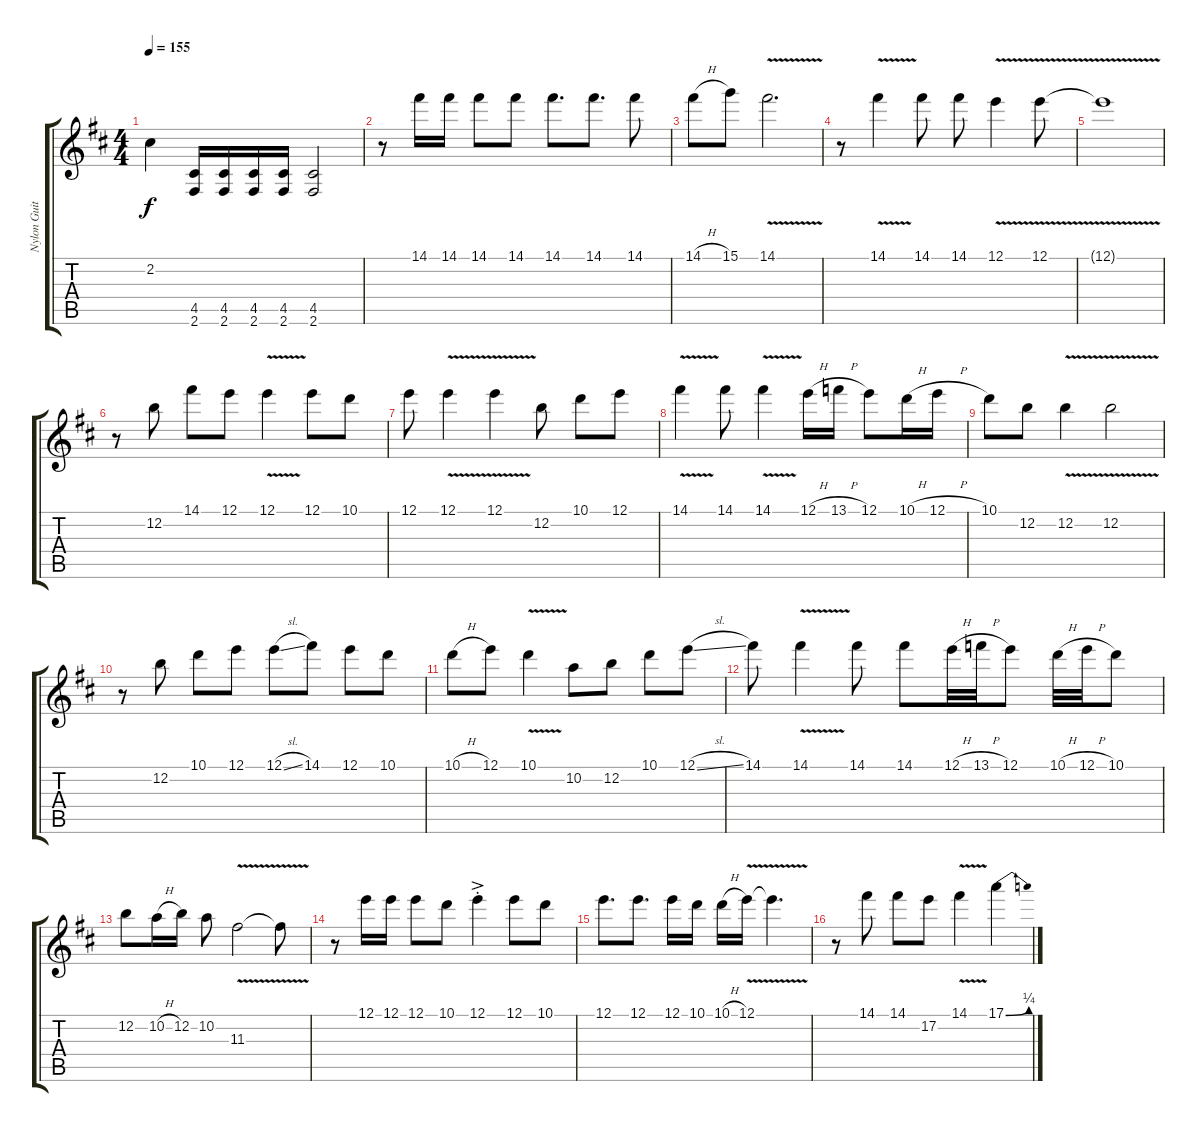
\track ("Nylon Guitar" "Nylon Guit") {instrument acousticguitarnylon}
\staff {score tabs}
\tuning (E4 B3 G3 D3 A2 E2) {hide}
\ts (4 4)
\tempo 155
\clef g2
\ks bminor
2.2.4{dy f} (4.5 2.6).16 (4.5 2.6).16 (4.5 2.6).16 (4.5 2.6).16 (4.5 2.6).2 |
r.8 14.1.16 14.1.16 14.1.8 14.1.8 14.1.8{d} 14.1.8{d} 14.1.8 |
14.1{h}.8 15.1.8 14.1{v}.2{d} |
r.8 14.1{v}.4 14.1.8 14.1.8 12.1{v}.4 12.1{v}.8 |
12.1{v t}.1 |
r.8 12.2.8 14.1.8 12.1.8 12.1{v}.4 12.1.8 10.1.8 |
12.1.8 12.1{v}.4 12.1{v}.4 12.2.8 10.1.8 12.1.8 |
14.1{v}.4 14.1.8 14.1{v}.4 12.1{h}.16 13.1{h}.16 12.1.8 10.1{h}.16 12.1{h}.16 |
10.1.8 12.2.8 12.2{v}.4 12.2{v}.2 |
r.8 12.2.8 10.1.8 12.1.8 12.1{sl}.8 14.1.8 12.1.8 10.1.8 |
10.1{h}.8 12.1.8 10.1{v}.4 10.2.8 12.2.8 10.1.8 12.1{sl}.8 |
14.1.8 14.1{v}.4 14.1.8 14.1.8 12.1{h}.32 13.1{h}.32 12.1.8 10.1{h}.32 12.1{h}.32 10.1.8 |
12.2.8 10.2{h}.16 12.2.16 10.2.8 11.3{v}.2 11.3{t}.8 |
r.8 12.1.16 12.1.16 12.1.8 10.1.8 12.1{ac st}.4 12.1.8 10.1.8 |
12.1.8{d} 12.1.8{d} 12.1.16 10.1.16 10.1{h}.16 12.1{v}.16 12.1{t}.4{d} |
r.8 14.1.8 14.1.8 17.2.8 14.1{v}.4 17.1{be (bend 0 0 60 1)}.4
